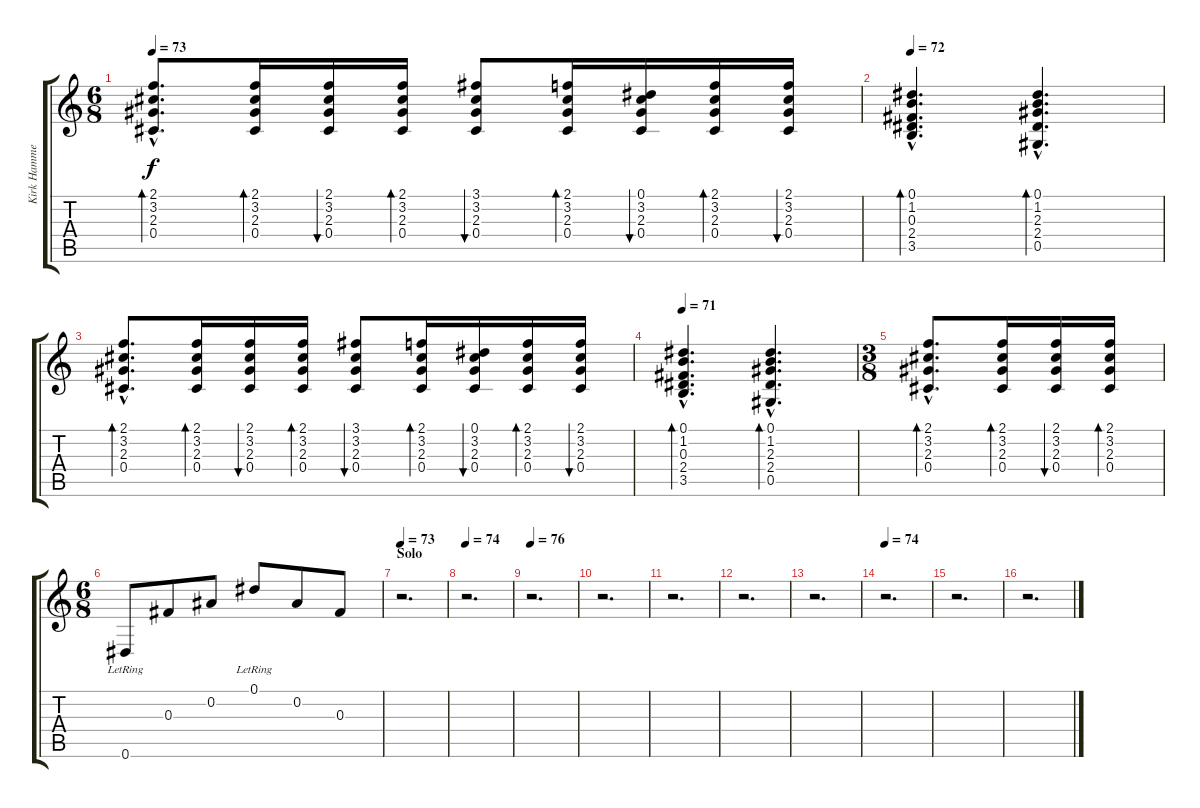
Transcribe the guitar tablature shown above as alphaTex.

\track ("Kirk Hammett (Clean Guitar)" "Kirk Hamme") {instrument electricguitarclean}
\staff {score tabs}
\tuning (Eb4 Bb3 Gb3 Db3 Ab2 Eb2) {hide}
\ts (6 8)
\tempo 73
\clef g2
\ks c
(2.1{hac} 3.2{hac} 2.3{hac} 0.4{hac}).8{d bd 60 dy f} (2.1 3.2 2.3 0.4).16{bd 60} (2.1 3.2 2.3 0.4).16{bu 60} (2.1 3.2 2.3 0.4).16{bd 60} (3.1 3.2 2.3 0.4).8{bu 60} (2.1 3.2 2.3 0.4).16{bd 60} (0.1 3.2 2.3 0.4).16{bu 60} (2.1 3.2 2.3 0.4).16{bd 60} (2.1 3.2 2.3 0.4).16{bu 60} |
\tempo 72
(0.1{hac} 1.2{hac} 0.3{hac} 2.4{hac} 3.5{hac}).4{d bd 60} (0.1{hac} 1.2{hac} 2.3{hac} 2.4{hac} 0.5{hac}).4{d bd 60} |
(2.1{hac} 3.2{hac} 2.3{hac} 0.4{hac}).8{d bd 60} (2.1 3.2 2.3 0.4).16{bd 60} (2.1 3.2 2.3 0.4).16{bu 60} (2.1 3.2 2.3 0.4).16{bd 60} (3.1 3.2 2.3 0.4).8{bu 60} (2.1 3.2 2.3 0.4).16{bd 60} (0.1 3.2 2.3 0.4).16{bu 60} (2.1 3.2 2.3 0.4).16{bd 60} (2.1 3.2 2.3 0.4).16{bu 60} |
\tempo 71
(0.1{hac} 1.2{hac} 0.3{hac} 2.4{hac} 3.5{hac}).4{d bd 60} (0.1{hac} 1.2{hac} 2.3{hac} 2.4{hac} 0.5{hac}).4{d bd 60} |
\ts (3 8)
(2.1{hac} 3.2{hac} 2.3{hac} 0.4{hac}).8{d bd 60} (2.1 3.2 2.3 0.4).16{bd 60} (2.1 3.2 2.3 0.4).16{bu 60} (2.1 3.2 2.3 0.4).16{bd 60} |
\ts (6 8)
0.6{lr}.8 0.3.8 0.2.8 0.1{lr}.8 0.2.8 0.3.8 |
\section ("" "Solo")
\tempo 73
r.2{d} |
\tempo 74
r.2{d} |
\tempo 76
r.2{d} |
r.2{d} |
r.2{d} |
r.2{d} |
r.2{d} |
\tempo 74
r.2{d} |
r.2{d} |
r.2{d}
